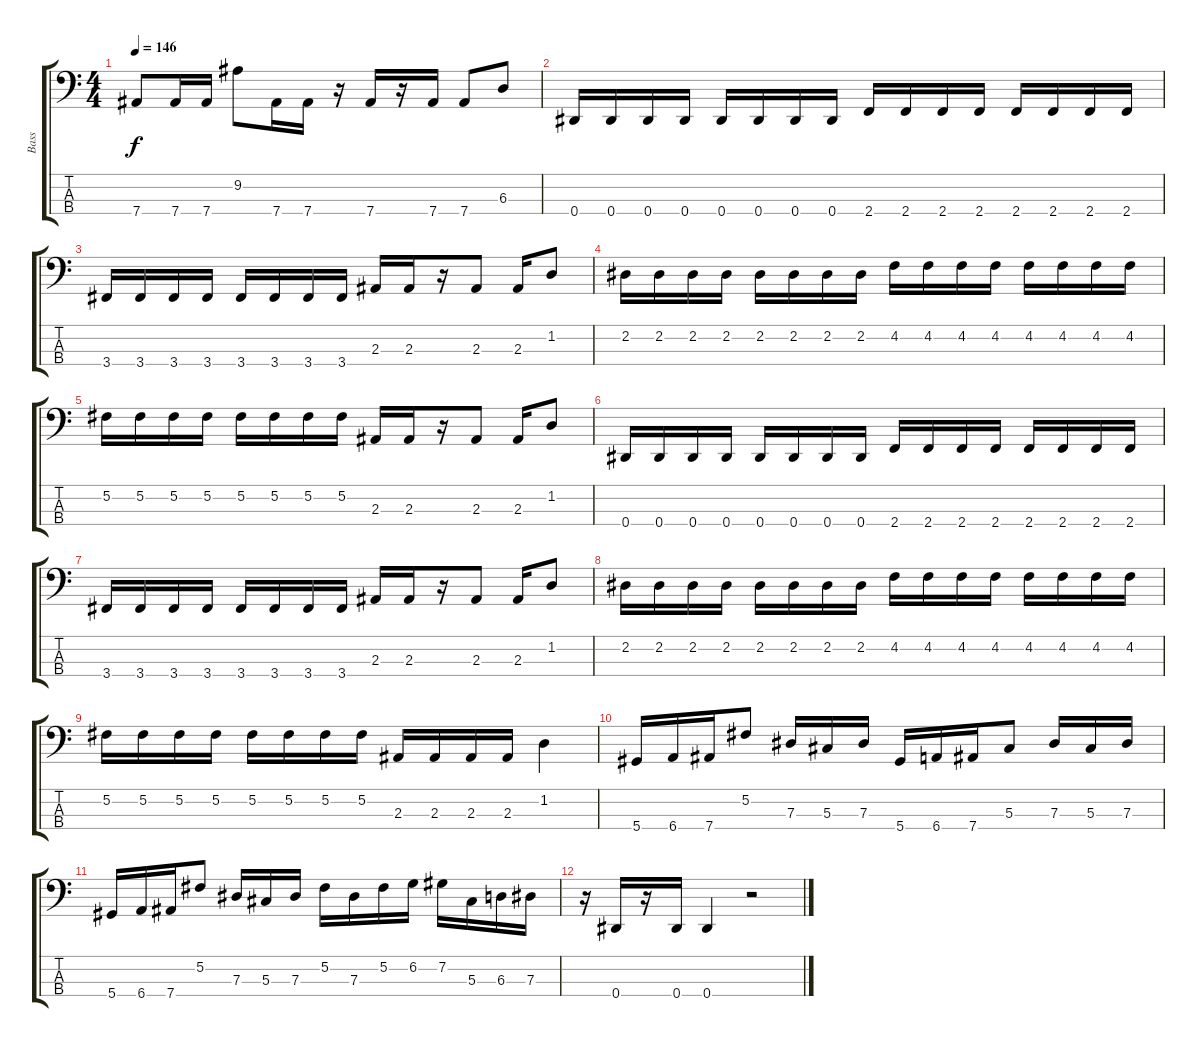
\track ("Bass" "Bass") {instrument electricbassfinger}
\staff {score tabs}
\tuning (Gb2 Db2 Ab1 Eb1) {hide}
\ts (4 4)
\tempo 146
\clef f4
\ks c
7.4.8{dy f} 7.4.16 7.4.16 9.2.8 7.4.16 7.4.16 r.16 7.4.16 r.16 7.4.16 7.4.8 6.3.8 |
0.4.16 0.4.16 0.4.16 0.4.16 0.4.16 0.4.16 0.4.16 0.4.16 2.4.16 2.4.16 2.4.16 2.4.16 2.4.16 2.4.16 2.4.16 2.4.16 |
3.4.16 3.4.16 3.4.16 3.4.16 3.4.16 3.4.16 3.4.16 3.4.16 2.3.16 2.3.16 r.16 2.3.8 2.3.16 1.2.8 |
2.2.16 2.2.16 2.2.16 2.2.16 2.2.16 2.2.16 2.2.16 2.2.16 4.2.16 4.2.16 4.2.16 4.2.16 4.2.16 4.2.16 4.2.16 4.2.16 |
5.2.16 5.2.16 5.2.16 5.2.16 5.2.16 5.2.16 5.2.16 5.2.16 2.3.16 2.3.16 r.16 2.3.8 2.3.16 1.2.8 |
0.4.16 0.4.16 0.4.16 0.4.16 0.4.16 0.4.16 0.4.16 0.4.16 2.4.16 2.4.16 2.4.16 2.4.16 2.4.16 2.4.16 2.4.16 2.4.16 |
3.4.16 3.4.16 3.4.16 3.4.16 3.4.16 3.4.16 3.4.16 3.4.16 2.3.16 2.3.16 r.16 2.3.8 2.3.16 1.2.8 |
2.2.16 2.2.16 2.2.16 2.2.16 2.2.16 2.2.16 2.2.16 2.2.16 4.2.16 4.2.16 4.2.16 4.2.16 4.2.16 4.2.16 4.2.16 4.2.16 |
5.2.16 5.2.16 5.2.16 5.2.16 5.2.16 5.2.16 5.2.16 5.2.16 2.3.16 2.3.16 2.3.16 2.3.16 1.2.4 |
5.4.16 6.4.16 7.4.16 5.2.8 7.3.16 5.3.16 7.3.16 5.4.16 6.4.16 7.4.16 5.3.8 7.3.16 5.3.16 7.3.16 |
5.4.16 6.4.16 7.4.16 5.2.8 7.3.16 5.3.16 7.3.16 5.2.16 7.3.16 5.2.16 6.2.16 7.2.16 5.3.16 6.3.16 7.3.16 |
r.16 0.4.16 r.16 0.4.16 0.4.4 r.2
